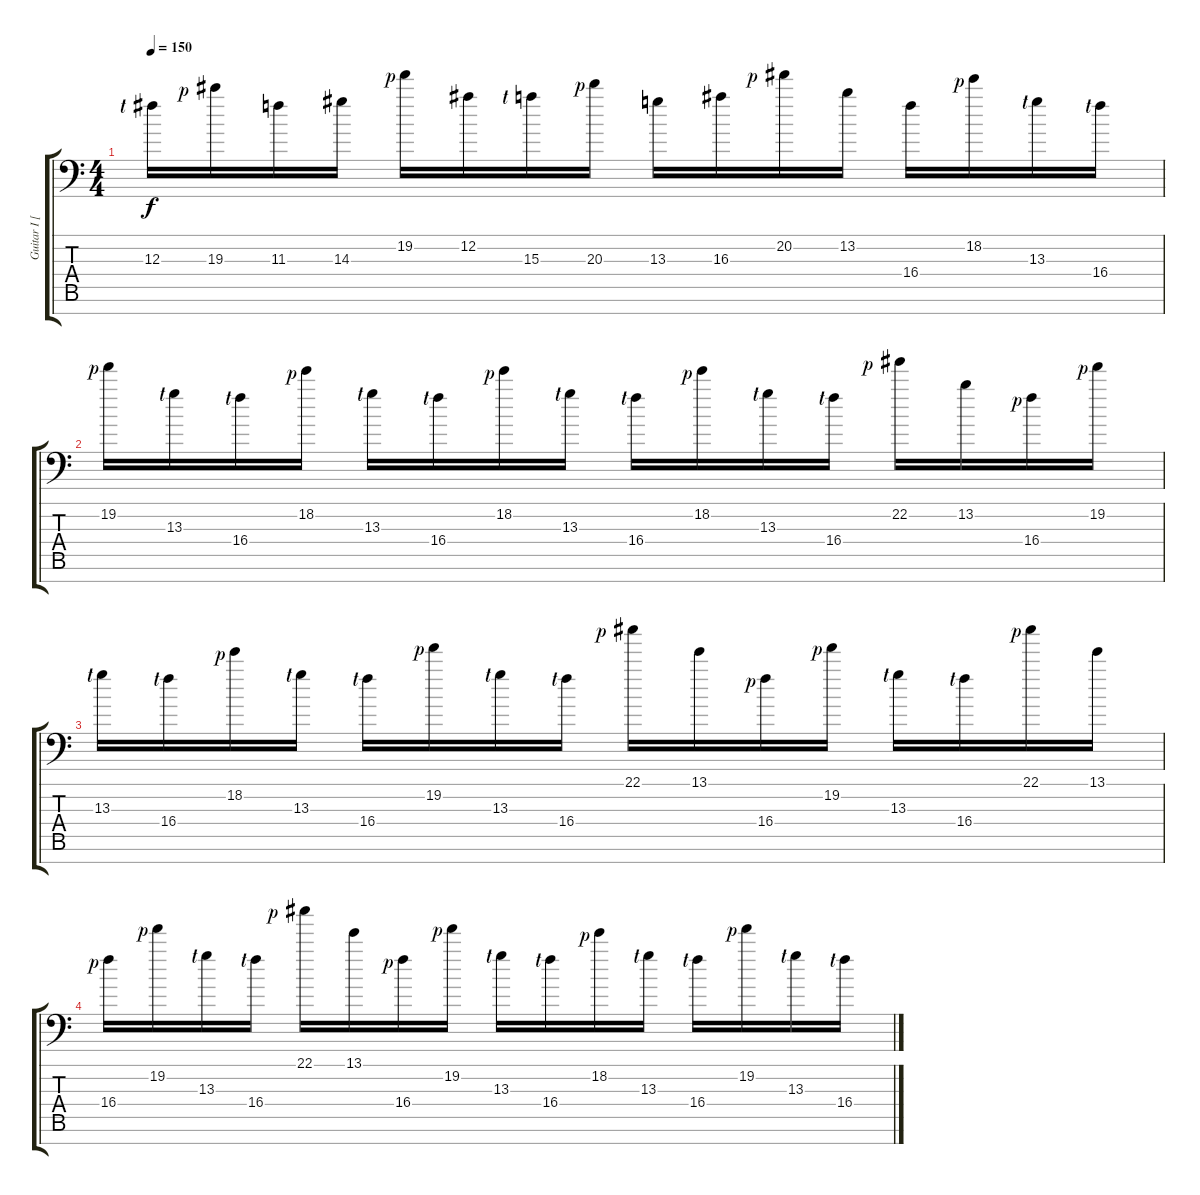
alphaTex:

\track ("Guitar I [Fredrik Thordendal]" "Guitar I [") {instrument distortionguitar}
\staff {score tabs}
\tuning (Eb4 Bb3 Gb3 Db3 Ab2 Eb2 Bb1) {hide}
\ts (4 4)
\tempo 150
\clef f4
\ks c
12.3{lf 1}.16{dy f} 19.3{rf 1}.16 11.3.16 14.3.16 19.2{rf 1}.16 12.2.16 15.3{lf 1}.16 20.3{rf 1}.16 13.3.16 16.3.16 20.2{rf 1}.16 13.2.16 16.4.16 18.2{rf 1}.16 13.3{lf 1}.16 16.4{lf 1}.16 |
19.2{rf 1}.16 13.3{lf 1}.16 16.4{lf 1}.16 18.2{rf 1}.16 13.3{lf 1}.16 16.4{lf 1}.16 18.2{rf 1}.16 13.3{lf 1}.16 16.4{lf 1}.16 18.2{rf 1}.16 13.3{lf 1}.16 16.4{lf 1}.16 22.2{rf 1}.16 13.2.16 16.4{rf 1}.16 19.2{rf 1}.16 |
13.3{lf 1}.16 16.4{lf 1}.16 18.2{rf 1}.16 13.3{lf 1}.16 16.4{lf 1}.16 19.2{rf 1}.16 13.3{lf 1}.16 16.4{lf 1}.16 22.1{rf 1}.16 13.1.16 16.4{rf 1}.16 19.2{rf 1}.16 13.3{lf 1}.16 16.4{lf 1}.16 22.1{rf 1}.16 13.1.16 |
16.4{rf 1}.16 19.2{rf 1}.16 13.3{lf 1}.16 16.4{lf 1}.16 22.1{rf 1}.16 13.1.16 16.4{rf 1}.16 19.2{rf 1}.16 13.3{lf 1}.16 16.4{lf 1}.16 18.2{rf 1}.16 13.3{lf 1}.16 16.4{lf 1}.16 19.2{rf 1}.16 13.3{lf 1}.16 16.4{lf 1}.16
